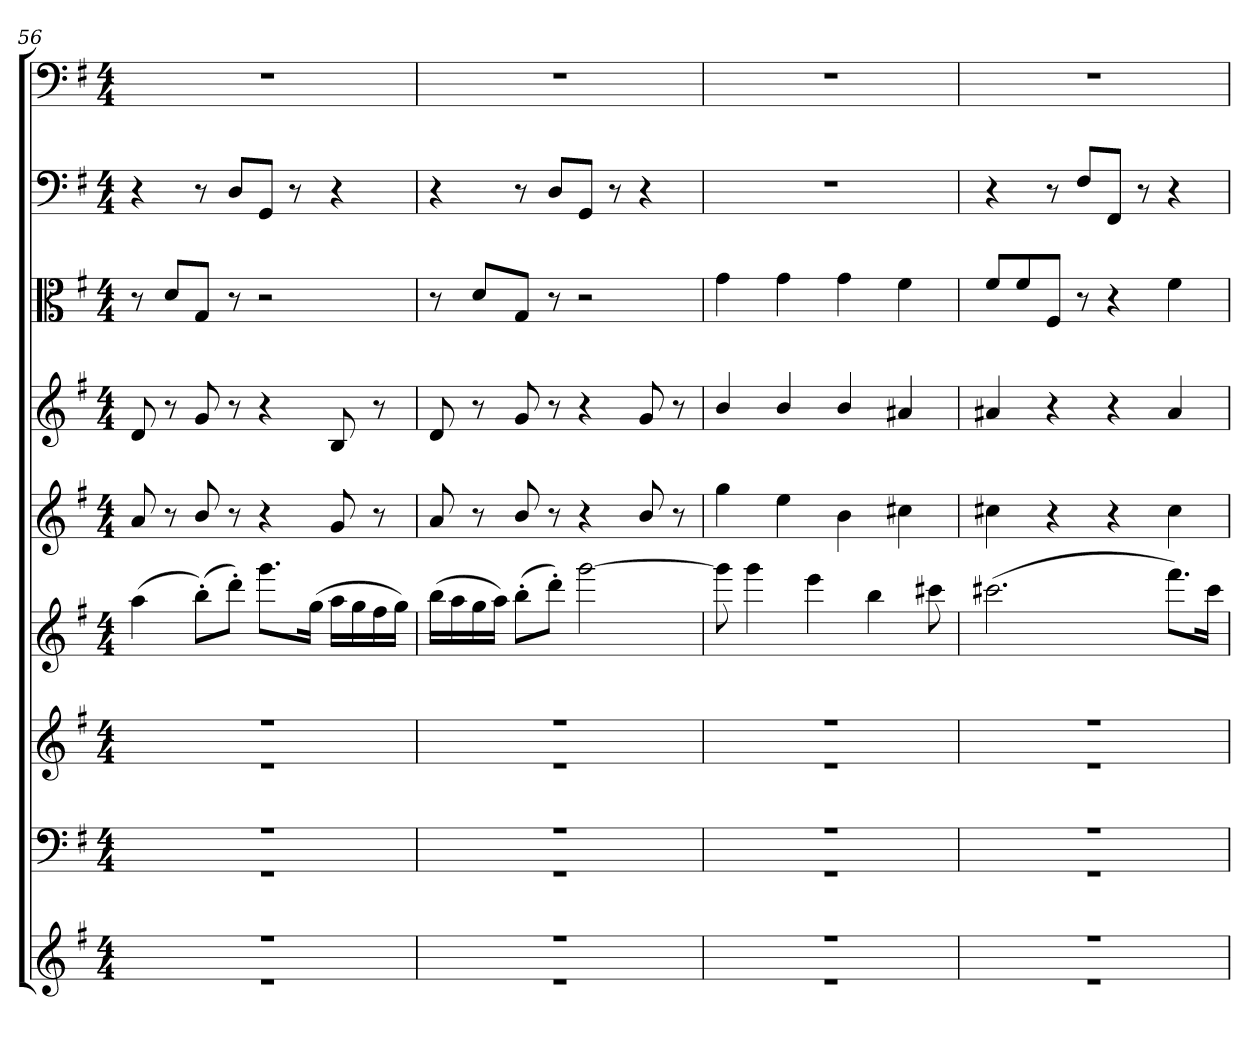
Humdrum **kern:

**kern	**kern	**kern	**kern	**kern	**kern	**kern	**kern	**kern
*part9	*part8	*part7	*part6	*part5	*part4	*part3	*part2	*part1
*staff9	*staff8	*staff7	*staff6	*staff5	*staff4	*staff3	*staff2	*staff1
*clefG2	*clefF4	*clefG2	*clefG2	*clefG2	*clefG2	*clefC3	*clefF4	*clefF4
*k[f#]	*k[f#]	*k[f#]	*k[f#]	*k[f#]	*k[f#]	*k[f#]	*k[f#]	*k[f#]
*G:	*G:	*G:	*G:	*G:	*G:	*G:	*G:	*G:
*M4/4	*M4/4	*M4/4	*M4/4	*M4/4	*M4/4	*M4/4	*M4/4	*M4/4
=56	=56	=56	=56	=56	=56	=56	=56	=56
*^	*^	*^	*	*	*	*	*	*
1r	1r	1r	1r	1r	1r	(4aa\	8a"/	8d"/	8r	4r	1r
.	.	.	.	.	.	.	8r	8r	8d"/L	.	.
.	.	.	.	.	.	(8bb'\L)	8b"/	8g"/	8G"/J	8r	.
.	.	.	.	.	.	8ddd'\J)	8r	8r	8r	8D"/L	.
.	.	.	.	.	.	8.ggg\L	4r	4r	2r	8GG"/J	.
.	.	.	.	.	.	.	.	.	.	8r	.
.	.	.	.	.	.	(16gg\Jk	.	.	.	.	.
.	.	.	.	.	.	16aa\LL	8g"/	8B"/	.	4r	.
.	.	.	.	.	.	16gg\	.	.	.	.	.
.	.	.	.	.	.	16ff#\	8r	8r	.	.	.
.	.	.	.	.	.	16gg\JJ)	.	.	.	.	.
=57	=57	=57	=57	=57	=57	=57	=57	=57	=57	=57	=57
1r	1r	1r	1r	1r	1r	(16bb\LL	8a"/	8d"/	8r	4r	1r
.	.	.	.	.	.	16aa\	.	.	.	.	.
.	.	.	.	.	.	16gg\	8r	8r	8d"/L	.	.
.	.	.	.	.	.	16aa\JJ)	.	.	.	.	.
.	.	.	.	.	.	(8bb'\L	8b"/	8g"/	8G"/J	8r	.
.	.	.	.	.	.	8ddd'\J)	8r	8r	8r	8D"/L	.
.	.	.	.	.	.	[2ggg\	4r	4r	2r	8GG"/J	.
.	.	.	.	.	.	.	.	.	.	8r	.
.	.	.	.	.	.	.	8b"/	8g"/	.	4r	.
.	.	.	.	.	.	.	8r	8r	.	.	.
=58	=58	=58	=58	=58	=58	=58	=58	=58	=58	=58	=58
1r	1r	1r	1r	1r	1r	8ggg\]	4gg"\	4b"/	4g"\	1r	1r
.	.	.	.	.	.	4ggg\	.	.	.	.	.
.	.	.	.	.	.	.	4ee"\	4b"/	4g"\	.	.
.	.	.	.	.	.	4eee\	.	.	.	.	.
.	.	.	.	.	.	.	4b"\	4b"/	4g"\	.	.
.	.	.	.	.	.	4bb\	.	.	.	.	.
.	.	.	.	.	.	.	4cc#X"\	4a#X"/	4f#"\	.	.
.	.	.	.	.	.	8ccc#X\	.	.	.	.	.
=59	=59	=59	=59	=59	=59	=59	=59	=59	=59	=59	=59
1r	1r	1r	1r	1r	1r	(2.ccc#X\	4cc#X"\	4a#X"/	8f#"/L	4r	1r
.	.	.	.	.	.	.	.	.	8f#"/	.	.
.	.	.	.	.	.	.	4r	4r	8F#"/J	8r	.
.	.	.	.	.	.	.	.	.	8r	8F#"/L	.
.	.	.	.	.	.	.	4r	4r	4r	8FF#"/J	.
.	.	.	.	.	.	.	.	.	.	8r	.
.	.	.	.	.	.	8.fff#\L)	4cc#"\	4a#"/	4f#"\	4r	.
.	.	.	.	.	.	16ccc#\Jk	.	.	.	.	.
*v	*v	*	*	*v	*v	*	*	*	*	*	*
*	*v	*v	*	*	*	*	*	*	*
=	=	=	=	=	=	=	=	=
*-	*-	*-	*-	*-	*-	*-	*-	*-
